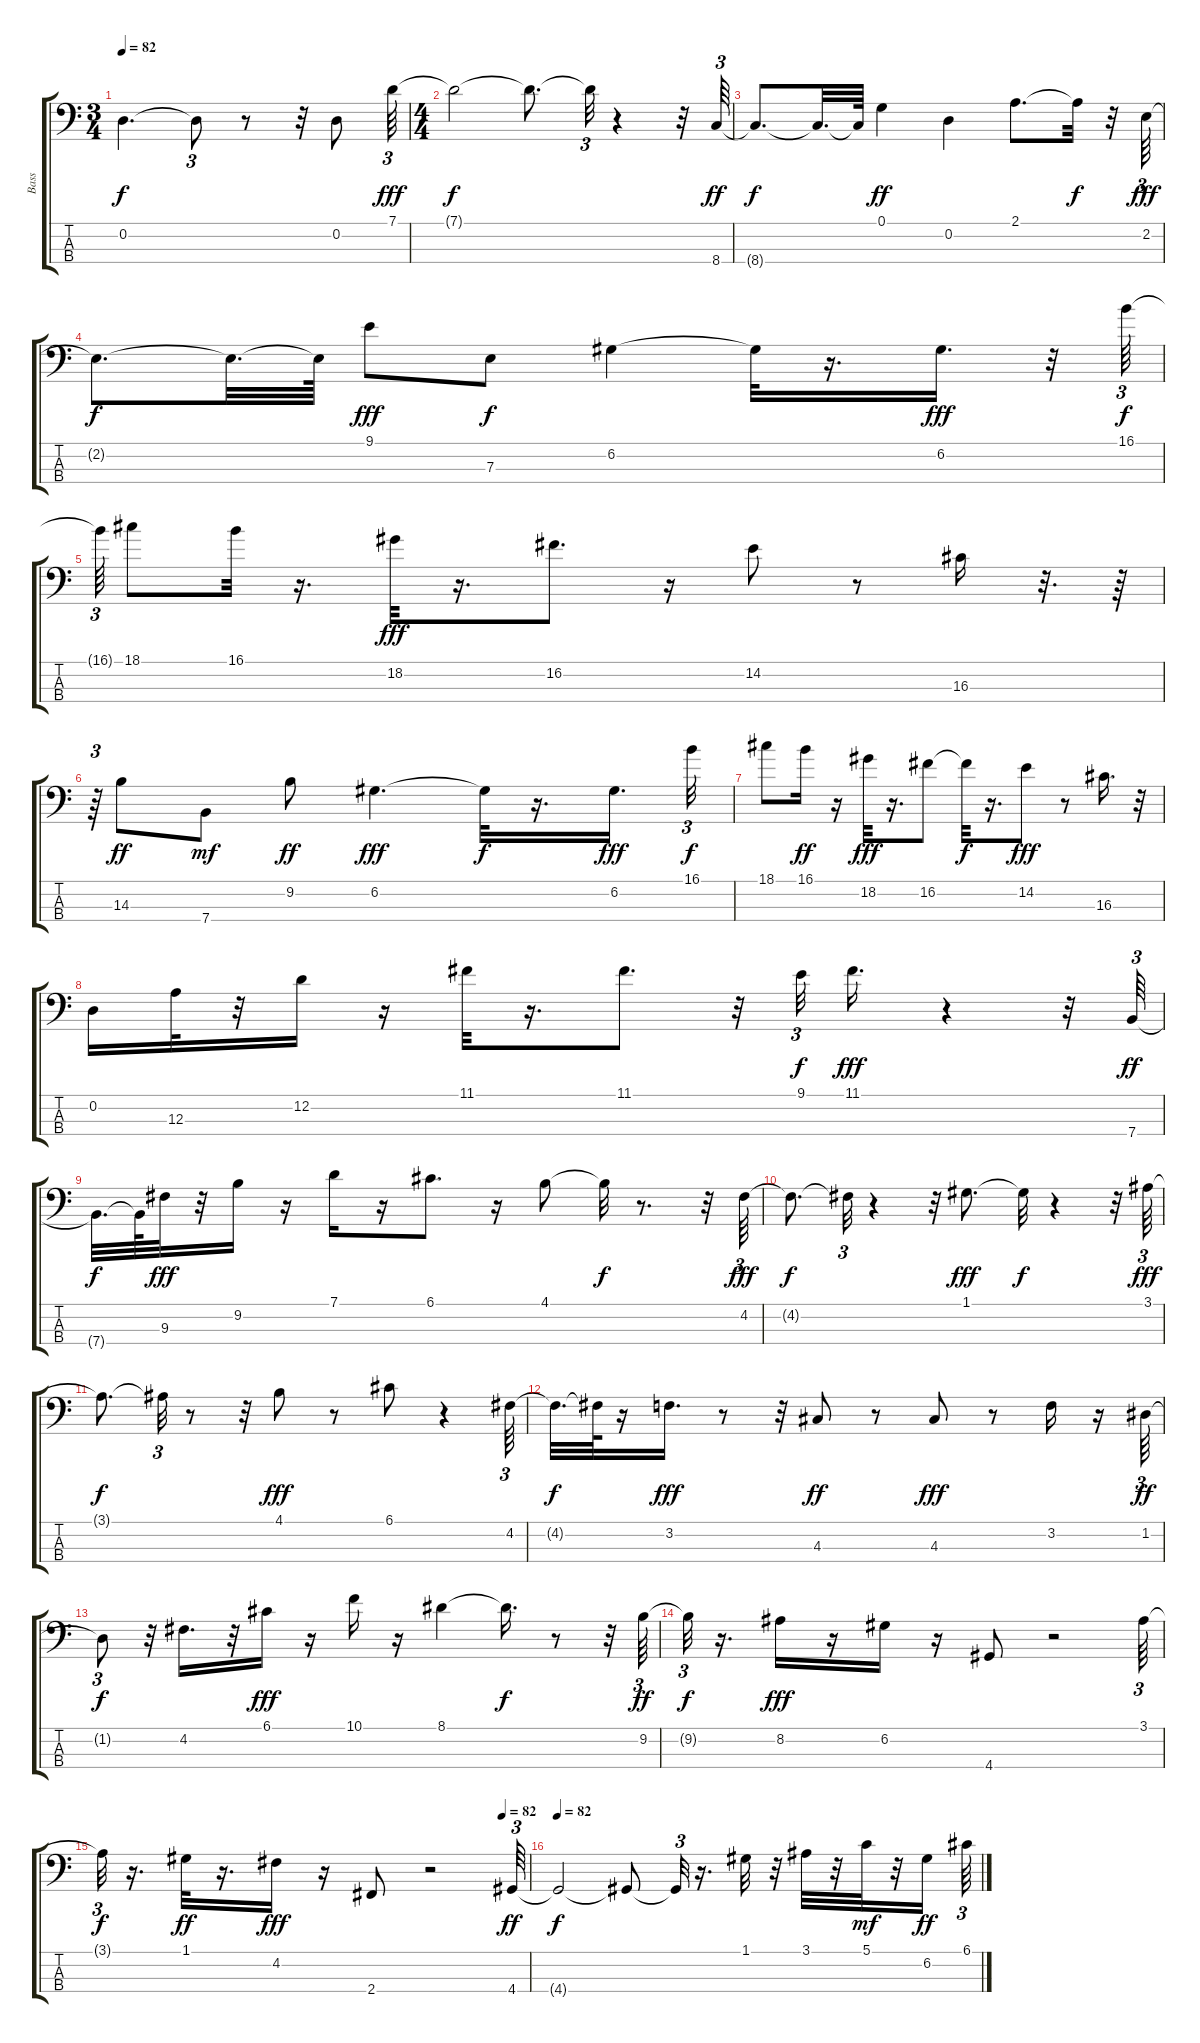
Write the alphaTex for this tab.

\track ("Bass" "Bass") {instrument electricbassfinger}
\staff {score tabs}
\tuning (G2 D2 A1 E1) {hide}
\ts (3 4)
\tempo 82
\clef f4
\ks c
0.2{t}.4{d dy f} 0.2{t}.8{tu (3 2)} r.8 r.32 0.2.8 7.1.64{tu (3 2) dy fff} |
\ts (4 4)
7.1{t}.2{dy f} 7.1{t}.8{d} 7.1{t}.32{tu (3 2)} r.4 r.32 8.4.64{tu (3 2) dy ff} |
8.4{t}.8{d dy f} 8.4{t}.32{d} 8.4{t}.64 0.1.4{dy ff} 0.2.4 2.1.8{d} 2.1{t}.32{dy f} r.32 2.2.64{tu (3 2) dy fff} |
2.2{t}.8{d dy f} 2.2{t}.32{d} 2.2{t}.64 9.1.8{dy fff} 7.3.8{dy f} 6.2.4 6.2{t}.32 r.16{d} 6.2.16{d dy fff} r.32 16.1.64{tu (3 2) dy f} |
16.1{t}.64{tu (3 2)} 18.1.8 16.1.32 r.16{d} 18.2.32{dy fff} r.16{d} 16.2.8{d} r.16 14.2.8 r.8 16.3.16 r.32{d} r.64 |
r.64{tu (3 2)} 14.3.8{dy ff} 7.4.8{dy mf} 9.2.8{dy ff} 6.2.4{d dy fff} 6.2{t}.32{dy f} r.16{d} 6.2.16{d dy fff} 16.1.32{tu (3 2) dy f} |
18.1.8 16.1.16{dy ff} r.16 18.2.32{dy fff} r.16{d} 16.2.8 16.2{t}.32{dy f} r.16{d} 14.2.8{dy fff} r.8 16.3.16{d} r.32 |
0.2.16 12.3.32 r.32 12.2.16 r.16 11.1.32 r.16{d} 11.1.8{d} r.32 9.1.32{tu (3 2) dy f} 11.1.16{d dy fff} r.4 r.32 7.4.64{tu (3 2) dy ff} |
7.4{t}.32{d dy f} 7.4{t}.64 9.3.32{dy fff} r.32 9.2.16 r.16 7.1.16 r.16 6.1.8{d} r.16 4.1.8 4.1{t}.32{dy f} r.8{d} r.32 4.2.64{tu (3 2) dy fff} |
4.2{t}.8{d dy f} 4.2{t}.32{tu (3 2)} r.4 r.32 1.1.8{d dy fff} 1.1{t}.32{dy f} r.4 r.32 3.1.64{tu (3 2) dy fff} |
3.1{t}.8{d dy f} 3.1{t}.32{tu (3 2)} r.8 r.32 4.1.8{dy fff} r.8 6.1.8 r.4 4.2.64{tu (3 2)} |
4.2{t}.32{d dy f} 4.2{t}.64 r.16 3.2.16{d dy fff} r.8 r.32 4.3.8{dy ff} r.8 4.3.8{dy fff} r.8 3.2.16 r.16 1.2.64{tu (3 2) dy ff} |
1.2{t}.8{tu (3 2) dy f} r.32 4.2.16{d} r.32 6.1.16{dy fff} r.16 10.1.16 r.16 8.1.4 8.1{t}.16{d dy f} r.8 r.32 9.2.64{tu (3 2) dy ff} |
9.2{t}.32{tu (3 2) dy f} r.16{d} 8.2.16{dy fff} r.16 6.2.16 r.16 4.4.8 r.2 3.1.64{tu (3 2)} |
\tempo (82 0.9375)
3.1{t}.32{tu (3 2) dy f} r.16{d} 1.1.32{dy ff} r.16{d} 4.2.16{dy fff} r.16 2.4.8 r.2 4.4.64{tu (3 2) dy ff} |
\tempo 82
4.4{t}.2{dy f} 4.4{t}.8 4.4{t}.32{tu (3 2)} r.16{d} 1.1.32 r.32 3.1.32 r.32 5.1.32{dy mf} r.32 6.2.16{dy ff} 6.1.64{tu (3 2)}
